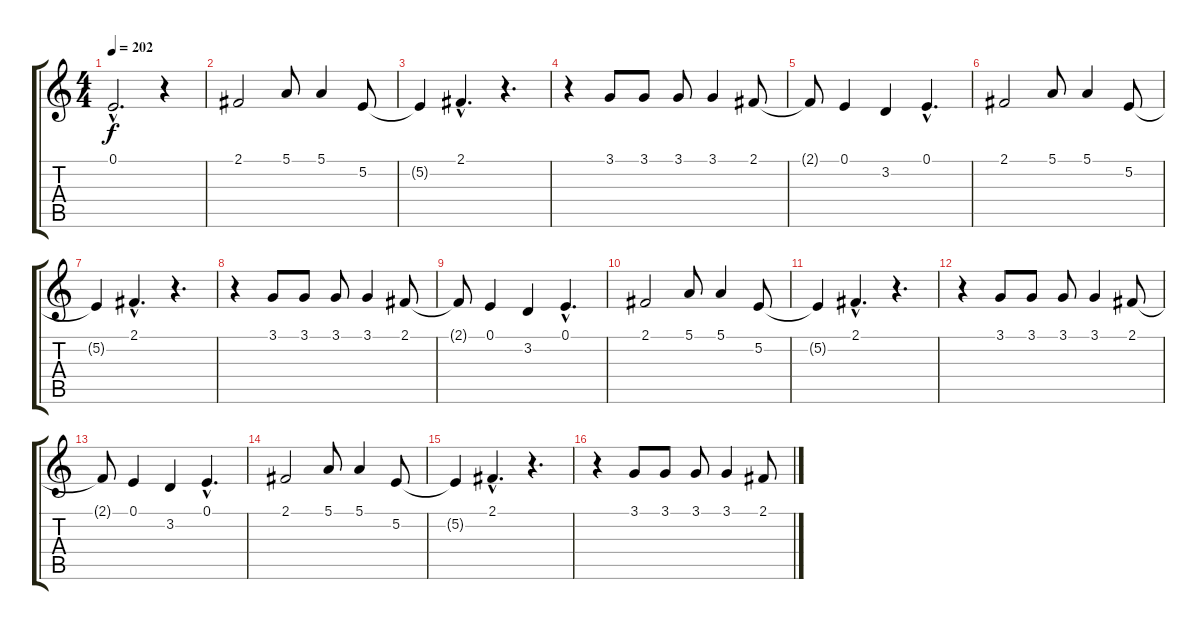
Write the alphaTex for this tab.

\track "" {instrument honkytonkpiano}
\staff {score tabs}
\tuning (E4 B3 G3 D3 A2 E2) {hide}
\ts (4 4)
\tempo 202
\clef g2
\ks c
0.1{hac t}.2{d dy f} r.4 |
2.1.2 5.1.8 5.1.4 5.2.8 |
5.2{t}.4 2.1{hac}.4{d} r.4{d} |
r.4 3.1.8 3.1.8 3.1.8 3.1.4 2.1.8 |
2.1{t}.8 0.1.4 3.2.4 0.1{hac}.4{d} |
2.1.2 5.1.8 5.1.4 5.2.8 |
5.2{t}.4 2.1{hac}.4{d} r.4{d} |
r.4 3.1.8 3.1.8 3.1.8 3.1.4 2.1.8 |
2.1{t}.8 0.1.4 3.2.4 0.1{hac}.4{d} |
2.1.2 5.1.8 5.1.4 5.2.8 |
5.2{t}.4 2.1{hac}.4{d} r.4{d} |
r.4 3.1.8 3.1.8 3.1.8 3.1.4 2.1.8 |
2.1{t}.8 0.1.4 3.2.4 0.1{hac}.4{d} |
2.1.2 5.1.8 5.1.4 5.2.8 |
5.2{t}.4 2.1{hac}.4{d} r.4{d} |
r.4 3.1.8 3.1.8 3.1.8 3.1.4 2.1.8
